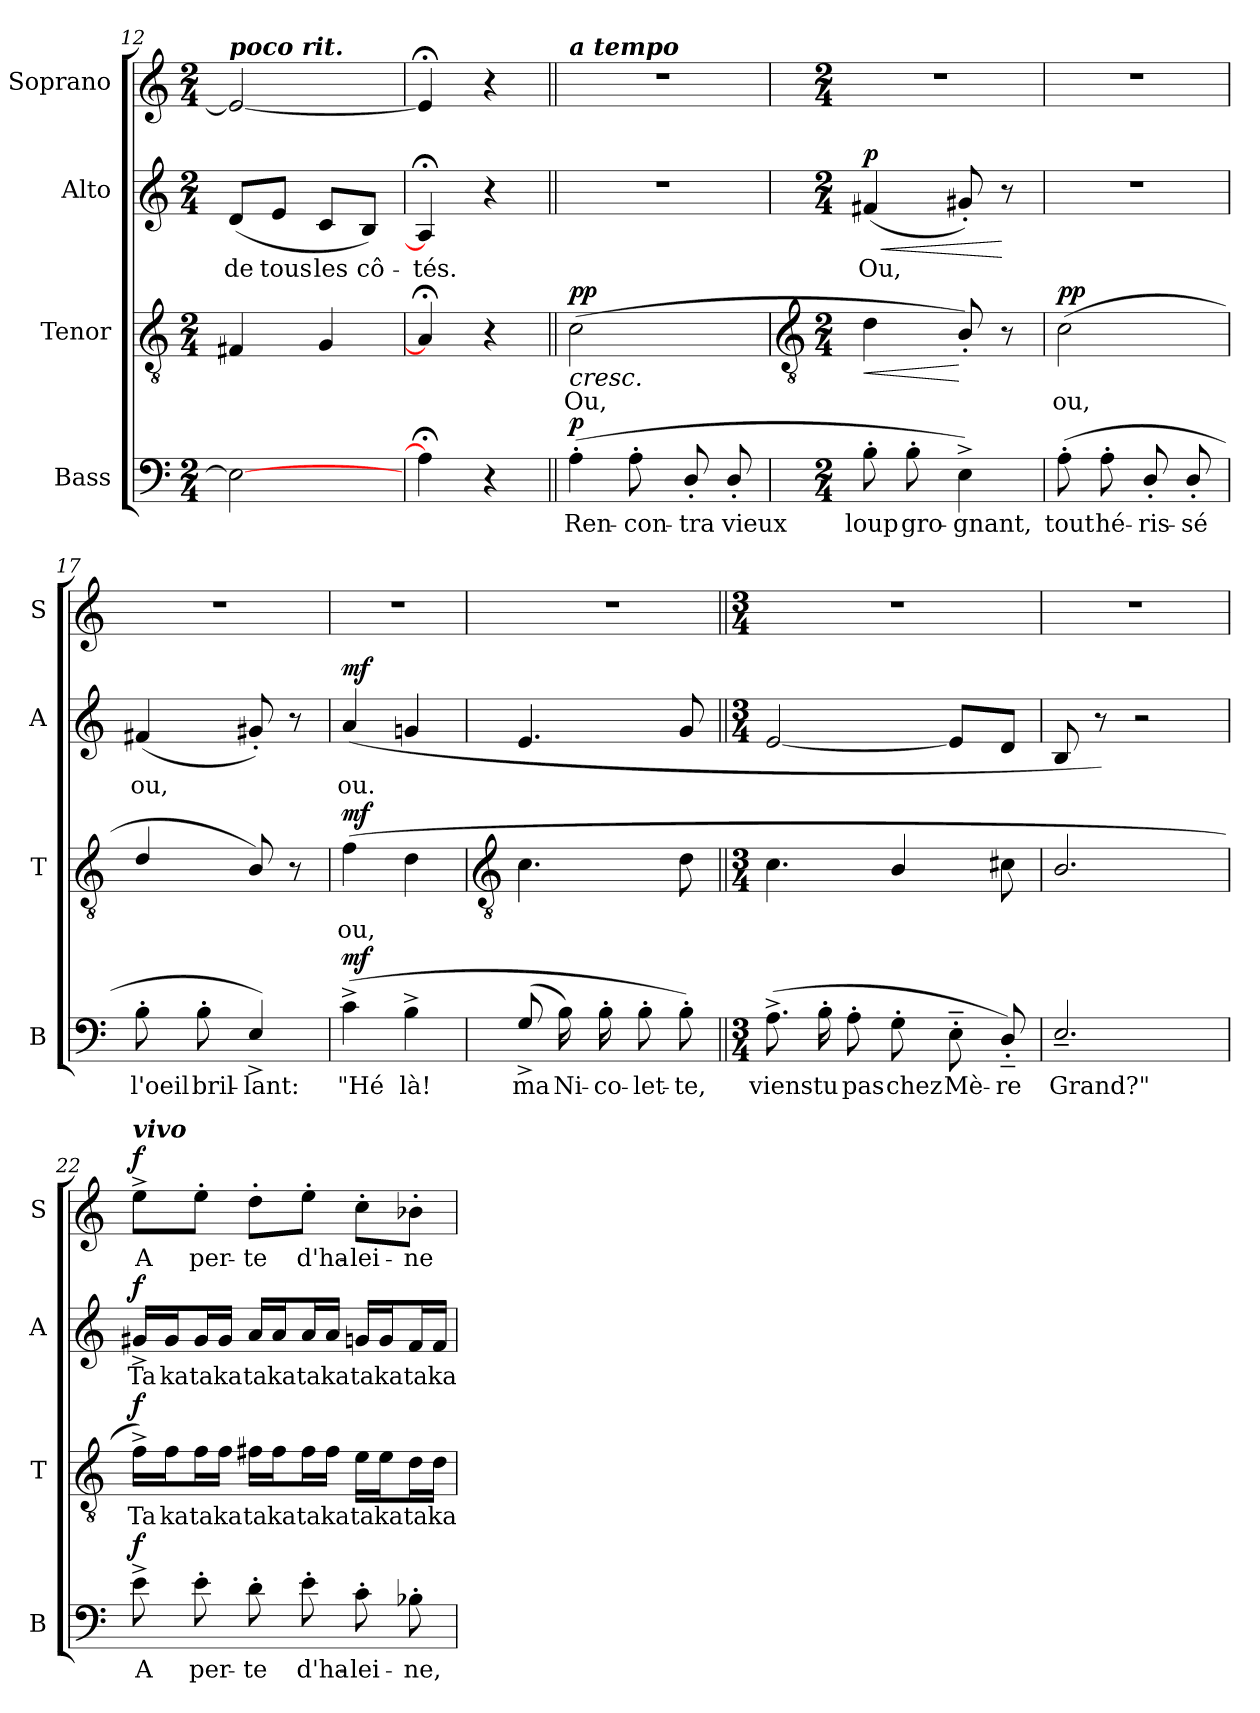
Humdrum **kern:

**kern	**text	**dynam	**kern	**text	**dynam	**kern	**text	**dynam	**kern	**text	**dynam
*part4	*part4	*part4	*part3	*part3	*part3	*part2	*part2	*part2	*part1	*part1	*part1
*staff4	*staff4	*staff4	*staff3	*staff3	*staff3	*staff2	*staff2	*staff2	*staff1	*staff1	*staff1
*I"Bass	*	*	*I"Tenor	*	*	*I"Alto	*	*	*I"Soprano	*	*
*I'B	*	*	*I'T	*	*	*I'A	*	*	*I'S	*	*
*clefF4	*	*	*clefGv2	*	*	*clefG2	*	*	*clefG2	*	*
*k[]	*	*	*k[]	*	*	*k[]	*	*	*k[]	*	*
*C:	*	*	*C:	*	*	*C:	*	*	*C:	*	*
*M2/4	*	*	*M2/4	*	*	*M2/4	*	*	*M2/4	*	*
=12	=12	=12	=12	=12	=12	=12	=12	=12	=12	=12	=12
!	!	!	!	!	!	!	!	!	!LO:TX:a:Bi:t=poco rit.	!	!
!	!	!	!	!	!	!	!LO:LY:b	!	!	!	!
2E_	.	.	4F#X	.	.	(<8d/L	de	.	2e_	.	.
!	!	!	!	!	!	!	!LO:LY:b	!	!	!	!
.	.	.	.	.	.	8e/J	tous	.	.	.	.
!	!	!	!	!	!	!	!LO:LY:b	!	!	!	!
.	.	.	4G	.	.	8c/L	les	.	.	.	.
!	!	!	!	!	!	!	!LO:LY:b	!	!	!	!
.	.	.	.	.	.	8B/J)	cô-	.	.	.	.
=13	=13	=13	=13	=13	=13	=13	=13	=13	=13	=13	=13
!	!	!	!	!	!	!	!LO:LY:b	!	!	!	!
4A;<]	.	.	4A;<]	.	.	4A;<]	-tés.	.	4e;<]	.	.
4r	.	.	4r	.	.	4r	.	.	4r	.	.
=14||	=14||	=14||	=14||	=14||	=14||	=14||	=14||	=14||	=14||	=14||	=14||
!	!	!	!	!	!	!	!	!	!LO:TX:a:Bi:t=a tempo	!	!
!	!LO:LY:b	!LO:DY:b	!	!LO:LY:b	!LO:HP:b	!	!	!	!	!	!
!	!	!	!	!	!LO:DY:n=1:b	!	!	!	!	!	!
(>8A'J	Ren-	p	(<2c	Ou,	< pp	2r	.	.	2r	.	.
!	!LO:LY:b	!	!	!	!	!	!	!	!	!	!
8A'	-con-	.	.	.	.	.	.	.	.	.	.
!	!LO:LY:b	!	!	!	!	!	!	!	!	!	!
8D'/	-tra	.	.	.	.	.	.	.	.	.	.
!	!LO:LY:b	!	!	!	!	!	!	!	!	!	!
8D'/	vieux	.	.	.	.	.	.	.	.	.	.
!!LO:LB:g=z
=15	=15	=15	=15	=15	=15	=15	=15	=15	=15	=15	=15
*	*	*	*clefGv2	*	*	*	*	*	*	*	*
*M2/4	*	*	*M2/4	*	*	*M2/4	*	*	*M2/4	*	*
!	!LO:LY:b	!	!	!	!LO:HP:b	!	!LO:LY:b	!LO:HP:b	!	!	!
!	!	!	!	!	!	!	!	!LO:DY:n=1:b	!	!	!
8B'	loup	.	4d	.	<	(<4f#X	Ou,	< p	2r	.	.
!	!LO:LY:b	!	!	!	!	!	!	!	!	!	!
8B'	gro-	.	.	.	.	.	.	.	.	.	.
!	!LO:LY:b	!	!	!	!	!	!	!	!	!	!
4E^)	-gnant,	.	8B'/)	.	[	8g#X')	.	.	.	.	.
.	.	.	8r	.	.	8r	.	[	.	.	.
=16	=16	=16	=16	=16	=16	=16	=16	=16	=16	=16	=16
!	!LO:LY:b	!	!	!LO:LY:b	!LO:DY:b	!	!	!	!	!	!
(>8A'	tout	.	(<2c	ou,	pp	2r	.	.	2r	.	.
!	!LO:LY:b	!	!	!	!	!	!	!	!	!	!
8A'	hé-	.	.	.	.	.	.	.	.	.	.
!	!LO:LY:b	!	!	!	!	!	!	!	!	!	!
8D'/	-ris-	.	.	.	.	.	.	.	.	.	.
!	!LO:LY:b	!	!	!	!	!	!	!	!	!	!
8D'/	-sé	.	.	.	.	.	.	.	.	.	.
=17	=17	=17	=17	=17	=17	=17	=17	=17	=17	=17	=17
!	!LO:LY:b	!	!	!	!	!	!LO:LY:b	!	!	!	!
8B'	l'oeil	.	4d/	.	.	(<4f#X	ou,	.	2r	.	.
!	!LO:LY:b	!	!	!	!	!	!	!	!	!	!
8B'	bril-	.	.	.	.	.	.	.	.	.	.
!	!LO:LY:b	!	!	!	!	!	!	!	!	!	!
4E^/)	-lant:	.	8B/)	.	[	8g#X')	.	.	.	.	.
.	.	.	8r	.	.	8r	.	.	.	.	.
=18	=18	=18	=18	=18	=18	=18	=18	=18	=18	=18	=18
!	!LO:LY:b	!LO:DY:b	!	!LO:LY:b	!LO:DY:b	!	!LO:LY:b	!LO:DY:b	!	!	!
(<4c^	"Hé	mf	(>4f	ou,	mf	(<4a	ou.	mf	2r	.	.
!	!LO:LY:b	!	!	!	!	!	!	!	!	!	!
4B^	là!	.	4d	.	.	4gn	.	.	.	.	.
!!LO:LB:g=z
=19	=19	=19	=19	=19	=19	=19	=19	=19	=19	=19	=19
*	*	*	*clefGv2	*	*	*	*	*	*	*	*
!	!LO:LY:b	!	!	!	!	!	!	!	!	!	!
(>8G^/	ma	.	4.c	.	.	4.e	.	.	2r	.	.
!	!LO:LY:b	!	!	!	!	!	!	!	!	!	!
16B)	Ni-	.	.	.	.	.	.	.	.	.	.
!	!LO:LY:b	!	!	!	!	!	!	!	!	!	!
16B'	-co-	.	.	.	.	.	.	.	.	.	.
!	!LO:LY:b	!	!	!	!	!	!	!	!	!	!
8B'	-let-	.	.	.	.	.	.	.	.	.	.
!	!LO:LY:b	!	!	!	!	!	!	!	!	!	!
8B')	-te,	.	8d	.	.	8g	.	.	.	.	.
=20||	=20||	=20||	=20||	=20||	=20||	=20||	=20||	=20||	=20||	=20||	=20||
*M3/4	*	*	*M3/4	*	*	*M3/4	*	*	*M3/4	*	*
!	!LO:LY:b	!	!	!	!	!	!	!	!LO:N:vis=1	!	!
(>8.A^	viens	.	4.c	.	.	[2e	.	.	2.r	.	.
!	!LO:LY:b	!	!	!	!	!	!	!	!	!	!
16B'	tu	.	.	.	.	.	.	.	.	.	.
!	!LO:LY:b	!	!	!	!	!	!	!	!	!	!
8A'	pas	.	.	.	.	.	.	.	.	.	.
!	!LO:LY:b	!	!	!	!	!	!	!	!	!	!
8G'	chez	.	4B/	.	.	.	.	.	.	.	.
!	!LO:LY:b	!	!	!	!	!	!	!	!	!	!
8E'~	Mè-	.	.	.	.	8e/L]	.	.	.	.	.
!	!LO:LY:b	!	!	!	!	!	!	!	!	!	!
8D'~/)	-re	.	8c#X	.	.	8d/J	.	.	.	.	.
=21	=21	=21	=21	=21	=21	=21	=21	=21	=21	=21	=21
!	!LO:LY:b	!	!	!	!	!	!	!	!LO:N:vis=1	!	!
2.E~/	Grand?"	.	2.B/	.	.	8B	.	.	2.r	.	.
.	.	.	.	.	.	8r)	.	.	.	.	.
.	.	.	.	.	.	2r	.	.	.	.	.
=22	=22	=22	=22	=22	=22	=22	=22	=22	=22	=22	=22
!	!	!	!	!	!	!	!	!	!LO:TX:a:Bi:t=vivo	!	!
!	!LO:LY:b	!LO:DY:b	!	!LO:LY:b	!LO:DY:b	!	!LO:LY:b	!LO:DY:b	!	!LO:LY:b	!LO:DY:b
8e^	A	f	16f^\LL)	Ta	f	16g#X^/LL	Ta	f	8ee^\L	A	f
!	!	!	!	!LO:LY:b	!	!	!LO:LY:b	!	!	!	!
.	.	.	16f\J	ka	.	16g#/J	ka	.	.	.	.
!	!LO:LY:b	!	!	!LO:LY:b	!	!	!LO:LY:b	!	!	!LO:LY:b	!
8e'	per-	.	16f\L	ta	.	16g#/L	ta	.	8ee'\J	per-	.
!	!	!	!	!LO:LY:b	!	!	!LO:LY:b	!	!	!	!
.	.	.	16f\JJ	ka	.	16g#/JJ	ka	.	.	.	.
!	!LO:LY:b	!	!	!LO:LY:b	!	!	!LO:LY:b	!	!	!LO:LY:b	!
8d'	-te	.	16f#X\LL	ta	.	16a/LL	ta	.	8dd'\L	-te	.
!	!	!	!	!LO:LY:b	!	!	!LO:LY:b	!	!	!	!
.	.	.	16f#\J	ka	.	16a/J	ka	.	.	.	.
!	!LO:LY:b	!	!	!LO:LY:b	!	!	!LO:LY:b	!	!	!LO:LY:b	!
8e'	d'ha-	.	16f#\L	ta	.	16a/L	ta	.	8ee'\J	d'ha-	.
!	!	!	!	!LO:LY:b	!	!	!LO:LY:b	!	!	!	!
.	.	.	16f#\JJ	ka	.	16a/JJ	ka	.	.	.	.
!	!LO:LY:b	!	!	!LO:LY:b	!	!	!LO:LY:b	!	!	!LO:LY:b	!
8c'	-lei-	.	16e\LL	ta	.	16gn/LL	ta	.	8cc'\L	-lei-	.
!	!	!	!	!LO:LY:b	!	!	!LO:LY:b	!	!	!	!
.	.	.	16e\J	ka	.	16g/J	ka	.	.	.	.
!	!LO:LY:b	!	!	!LO:LY:b	!	!	!LO:LY:b	!	!	!LO:LY:b	!
8B-X'	-ne,	.	16d\L	ta	.	16f/L	ta	.	8b-X'\J	-ne	.
!	!	!	!	!LO:LY:b	!	!	!LO:LY:b	!	!	!	!
.	.	.	16d\JJ	ka	.	16f/JJ	ka	.	.	.	.
=	=	=	=	=	=	=	=	=	=	=	=
*-	*-	*-	*-	*-	*-	*-	*-	*-	*-	*-	*-
